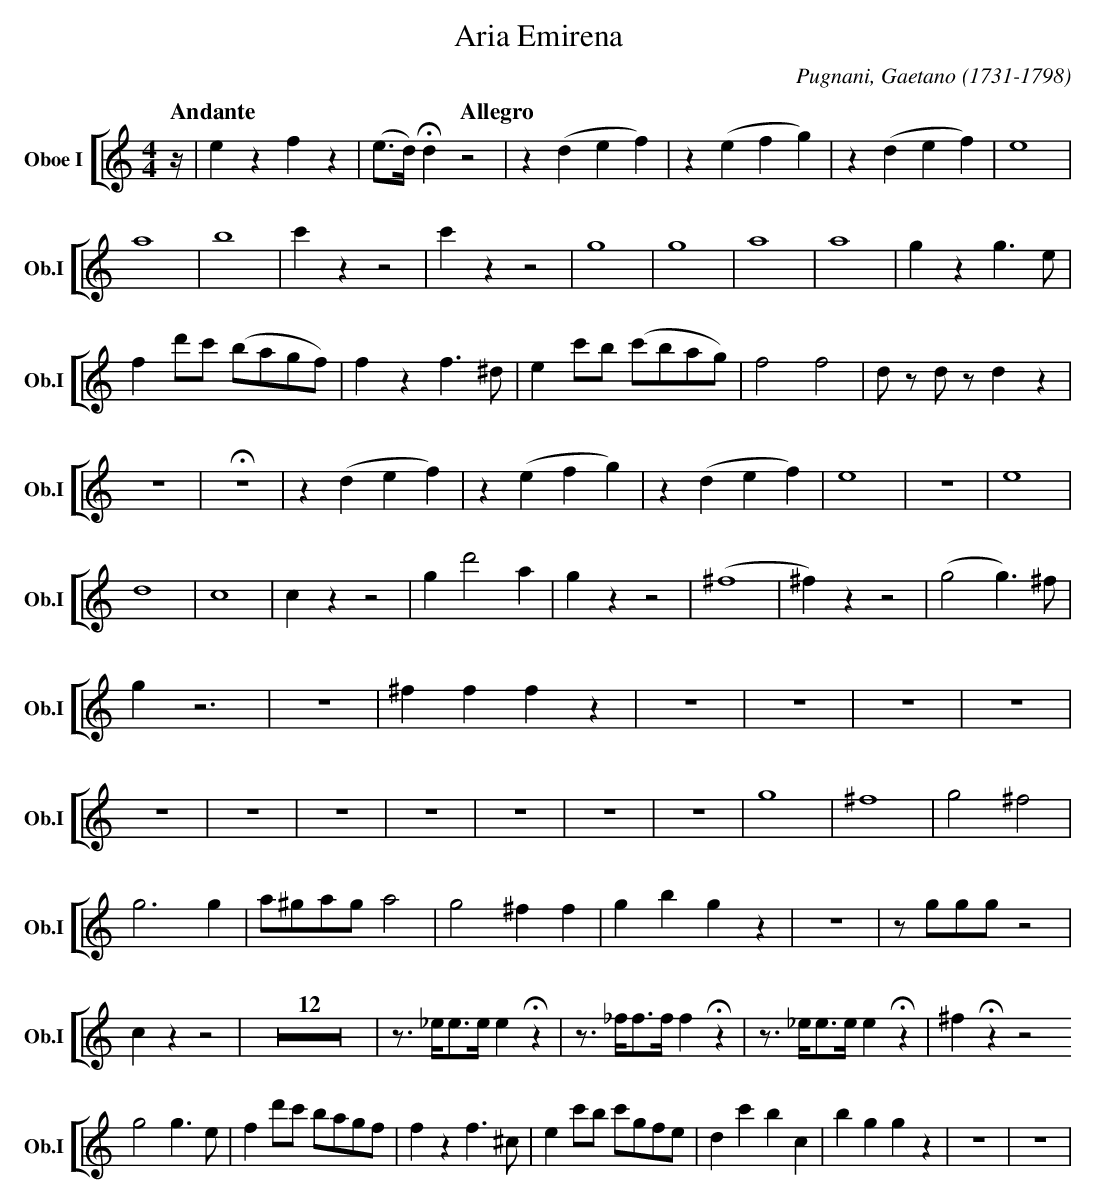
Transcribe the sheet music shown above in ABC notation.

X:1
T:Aria Emirena
C:Pugnani, Gaetano (1731-1798)
M:4/4
L:1/4
K:C
V: 9 clef=treble name="Oboe I" sname="Ob.I"
%%staves [( 9 )]
[Q:"Andante"] z// |ezfz|(e/>d/) !fermata!d \
[Q:"Allegro"] z2| z(def)|z(efg)|z(def)| e4 |a4 |b4 | c'zz2 | c'zz2 | g4 | g4 | \
a4 | a4 | gzg3/2e/ | fd'/c'/ (b/a/g/f/) | fzf3/2^d/ | ec'/b/ (c'/b/a/g/) | f2 f2 | \
d/z/ d/z/ d z | z4 | !fermata! z4 | z (d e f) | z (e f g) | z (d e f) | \
e4 | z4 | e4 | d4 | c4 | c z z2 | \
g d'2 a | g z z2 | (^f4 | ^f) z z2 | (g2 g3/2) ^f/ | g z3 | \
z4 | ^f f f z | z4 | z4 | z4 | z4 | z4 | \
z4 | z4 | z4 | z4 | z4 | z4 | \
g4 | ^f4 | g2 ^f2 | g3 g | a/^g/a/g/ a2 | g2 ^f f | g b g z | z4 | z/ g/g/g/ z2 | c z z2 | Z12 | \
z3/4 _e//e3/4e// e !fermata! z | z3/4 _f//f3/4f// f !fermata! z | z3/4 _e//e3/4e// e !fermata! z | ^f !fermata! z z2
g2 g3/2 e1/2 | f d'1/2c'1/2 b1/2a1/2g1/2f1/2 | f z f3/2 ^c1/2 | e  c'1/2b1/2 c'1/2g1/2f1/2e1/2 | d c'bc | b g g z | z4 | z4 |
